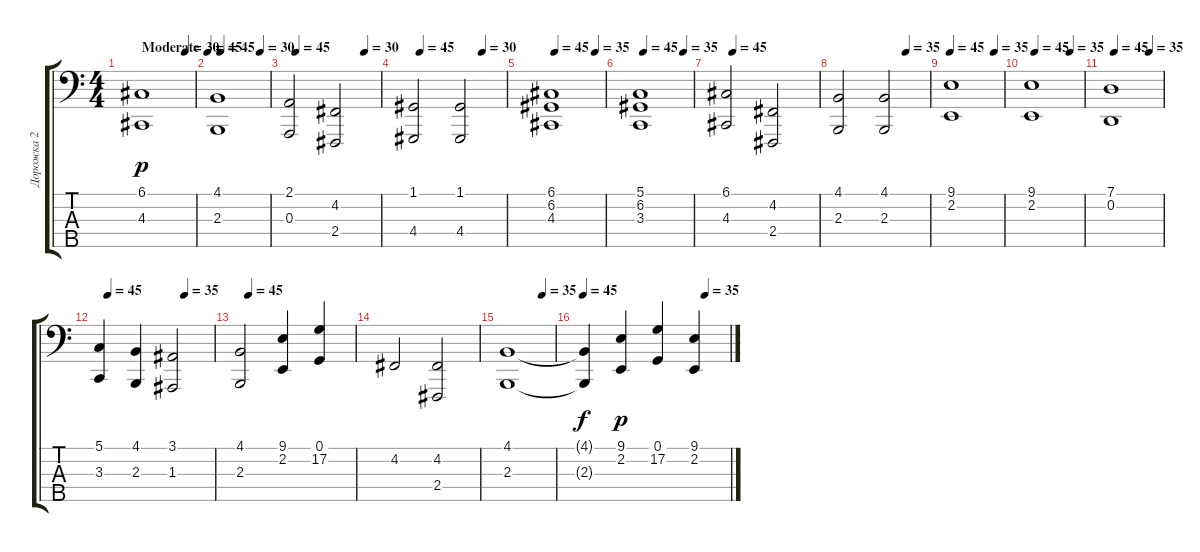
\track ("Дорожка 2" "Дорожка 2") {instrument acousticgrandpiano}
\staff {score tabs}
\tuning (G2 D2 A1 E1 B0) {hide}
\ts (4 4)
\tempo (45 "Moderate")
\tempo (30 0.8333333333333334)
\tempo (45 "Moderate")
\clef f4
\ks c
(6.1 4.3).1{dy p instrument acousticgrandpiano} |
\tempo (45 0.08333333333333333)
\tempo (30 0.8333333333333334)
(4.1 2.3).1 |
\tempo (45 0.08333333333333333)
\tempo (30 0.8333333333333334)
(2.1 0.3).2 (4.2 2.4).2 |
\tempo (45 0.08333333333333333)
\tempo (30 0.75)
(1.1 4.4).2 (1.1 4.4).2 |
\tempo (45 0.08333333333333333)
\tempo (35 0.8333333333333334)
(6.1 6.2 4.3).1 |
\tempo (45 0.08333333333333333)
\tempo (35 0.8333333333333334)
(5.1 6.2 3.3).1 |
\tempo (45 0.08333333333333333)
(6.1 4.3).2 (4.2 2.4).2 |
\tempo (35 0.75)
(4.1 2.3).2 (4.1 2.3).2 |
\tempo 45
\tempo (35 0.8333333333333334)
(9.1 2.2).1 |
\tempo (45 0.08333333333333333)
\tempo (35 0.75)
(9.1 2.2).1 |
\tempo (45 0.08333333333333333)
\tempo (35 0.75)
(7.1 0.2).1 |
\tempo (45 0.08333333333333333)
\tempo (35 0.75)
(5.1 3.3).4 (4.1 2.3).4 (3.1 1.3).2 |
\tempo (45 0.08333333333333333)
(4.1 2.3).2 (9.1 2.2).4 (0.1 17.2).4 |
4.2.2 (4.2 2.4).2 |
\tempo (35 0.75)
(4.1 2.3).1 |
\tempo 45
\tempo (35 0.8333333333333334)
(4.1{t} 2.3{t}).4{dy f} (9.1 2.2).4{dy p} (0.1 17.2).4 (9.1 2.2).4
